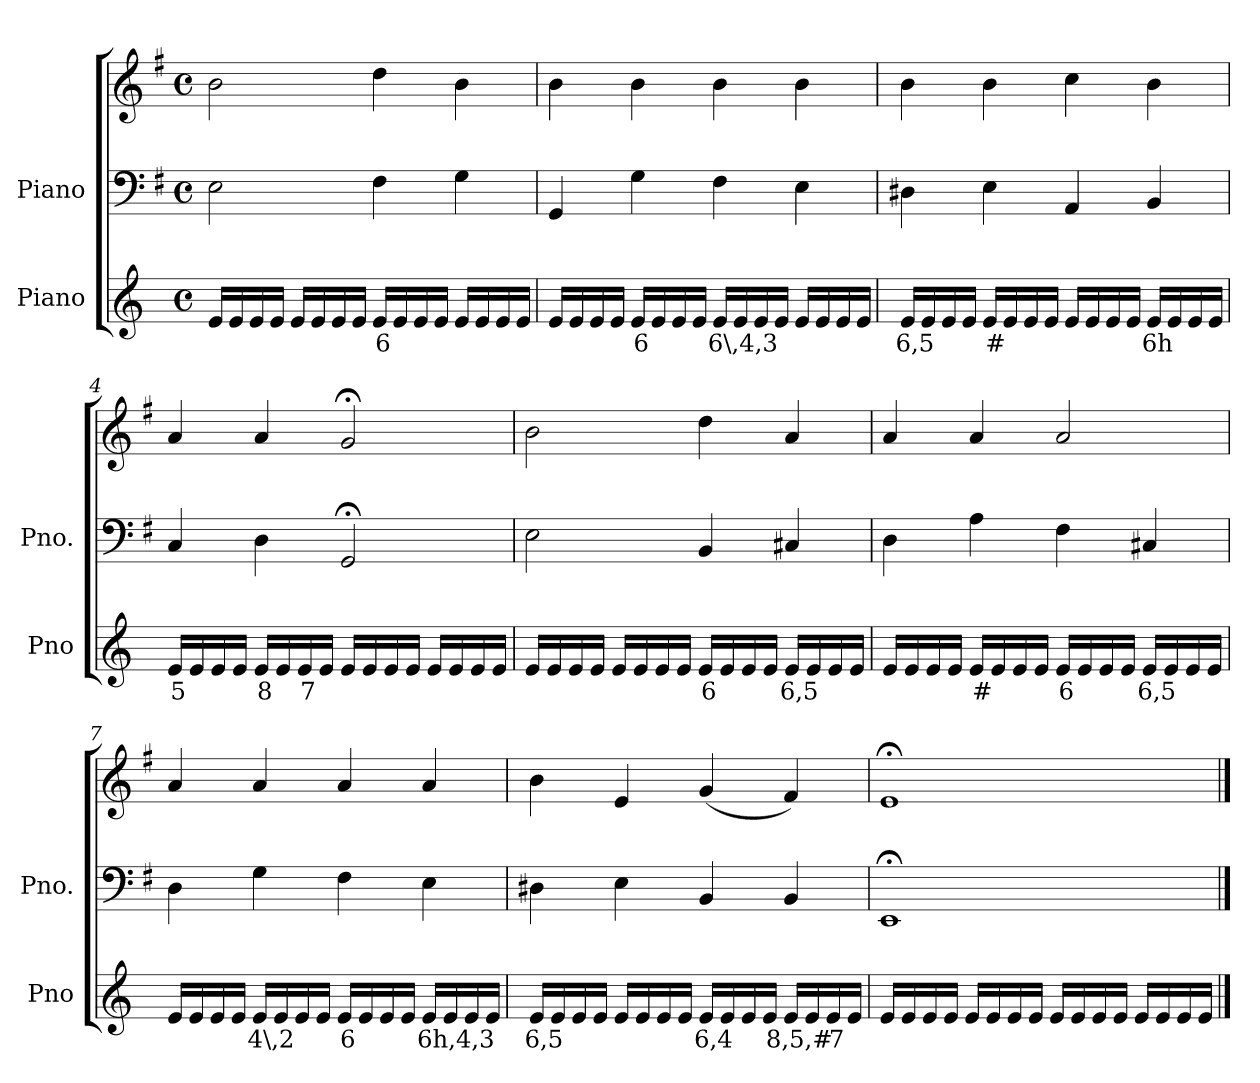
**kern	**text	**kern	**kern
*part2	*part2	*part1	*part1
*staff3	*staff3	*staff2	*staff1
*I"Piano	*	*I"Piano	*
*I'Pno	*	*I'Pno.	*
*clefG2	*	*clefF4	*clefG2
*k[]	*	*k[f#]	*k[f#]
*M4/4	*	*M4/4	*M4/4
*met(c)	*	*met(c)	*met(c)
=1	=1	=1	=1
16e/LL	.	2E\	2b\
16e/	.	.	.
16e/	.	.	.
16e/JJ	.	.	.
16e/LL	.	.	.
16e/	.	.	.
16e/	.	.	.
16e/JJ	.	.	.
!	!LO:LY:b	!	!
16e/LL	6	4F#\	4dd\
16e/	.	.	.
16e/	.	.	.
16e/JJ	.	.	.
16e/LL	.	4G\	4b\
16e/	.	.	.
16e/	.	.	.
16e/JJ	.	.	.
=2	=2	=2	=2
16e/LL	.	4GG/	4b\
16e/	.	.	.
16e/	.	.	.
16e/JJ	.	.	.
!	!LO:LY:b	!	!
16e/LL	6	4G\	4b\
16e/	.	.	.
16e/	.	.	.
16e/JJ	.	.	.
!	!LO:LY:b	!	!
16e/LL	6\,4,3	4F#\	4b\
16e/	.	.	.
16e/	.	.	.
16e/JJ	.	.	.
16e/LL	.	4E\	4b\
16e/	.	.	.
16e/	.	.	.
16e/JJ	.	.	.
=3	=3	=3	=3
!	!LO:LY:b	!	!
16e/LL	6,5	4D#X\	4b\
16e/	.	.	.
16e/	.	.	.
16e/JJ	.	.	.
!	!LO:LY:b	!	!
16e/LL	#	4E\	4b\
16e/	.	.	.
16e/	.	.	.
16e/JJ	.	.	.
16e/LL	.	4AA/	4cc\
16e/	.	.	.
16e/	.	.	.
16e/JJ	.	.	.
!	!LO:LY:b	!	!
16e/LL	6h	4BB/	4b\
16e/	.	.	.
16e/	.	.	.
16e/JJ	.	.	.
=4	=4	=4	=4
!	!LO:LY:b	!	!
16e/LL	5	4C/	4a/
16e/	.	.	.
16e/	.	.	.
16e/JJ	.	.	.
!	!LO:LY:b	!	!
16e/LL	8	4D\	4a/
16e/	.	.	.
!	!LO:LY:b	!	!
16e/	7	.	.
16e/JJ	.	.	.
16e/LL	.	2GG;</	2g;</
16e/	.	.	.
16e/	.	.	.
16e/JJ	.	.	.
16e/LL	.	.	.
16e/	.	.	.
16e/	.	.	.
16e/JJ	.	.	.
=5	=5	=5	=5
16e/LL	.	2E\	2b\
16e/	.	.	.
16e/	.	.	.
16e/JJ	.	.	.
16e/LL	.	.	.
16e/	.	.	.
16e/	.	.	.
16e/JJ	.	.	.
!	!LO:LY:b	!	!
16e/LL	6	4BB/	4dd\
16e/	.	.	.
16e/	.	.	.
16e/JJ	.	.	.
!	!LO:LY:b	!	!
16e/LL	6,5	4C#X/	4a/
16e/	.	.	.
16e/	.	.	.
16e/JJ	.	.	.
=6	=6	=6	=6
16e/LL	.	4D\	4a/
16e/	.	.	.
16e/	.	.	.
16e/JJ	.	.	.
!	!LO:LY:b	!	!
16e/LL	#	4A\	4a/
16e/	.	.	.
16e/	.	.	.
16e/JJ	.	.	.
!	!LO:LY:b	!	!
16e/LL	6	4F#\	2a/
16e/	.	.	.
16e/	.	.	.
16e/JJ	.	.	.
!	!LO:LY:b	!	!
16e/LL	6,5	4C#X/	.
16e/	.	.	.
16e/	.	.	.
16e/JJ	.	.	.
=7	=7	=7	=7
16e/LL	.	4D\	4a/
16e/	.	.	.
16e/	.	.	.
16e/JJ	.	.	.
!	!LO:LY:b	!	!
16e/LL	4\,2	4G\	4a/
16e/	.	.	.
16e/	.	.	.
16e/JJ	.	.	.
!	!LO:LY:b	!	!
16e/LL	6	4F#\	4a/
16e/	.	.	.
16e/	.	.	.
16e/JJ	.	.	.
!	!LO:LY:b	!	!
16e/LL	6h,4,3	4E\	4a/
16e/	.	.	.
16e/	.	.	.
16e/JJ	.	.	.
=8	=8	=8	=8
!	!LO:LY:b	!	!
16e/LL	6,5	4D#X\	4b\
16e/	.	.	.
16e/	.	.	.
16e/JJ	.	.	.
16e/LL	.	4E\	4e/
16e/	.	.	.
16e/	.	.	.
16e/JJ	.	.	.
!	!LO:LY:b	!	!
16e/LL	6,4	4BB/	(<4g/
16e/	.	.	.
16e/	.	.	.
16e/JJ	.	.	.
!	!LO:LY:b	!	!
16e/LL	8,5,#	4BB/	4f#/)
16e/	.	.	.
!	!LO:LY:b	!	!
16e/	7	.	.
16e/JJ	.	.	.
=9	=9	=9	=9
16e/LL	.	1EE;<	1e;<
16e/	.	.	.
16e/	.	.	.
16e/JJ	.	.	.
16e/LL	.	.	.
16e/	.	.	.
16e/	.	.	.
16e/JJ	.	.	.
16e/LL	.	.	.
16e/	.	.	.
16e/	.	.	.
16e/JJ	.	.	.
16e/LL	.	.	.
16e/	.	.	.
16e/	.	.	.
16e/JJ	.	.	.
==	==	==	==
*-	*-	*-	*-
